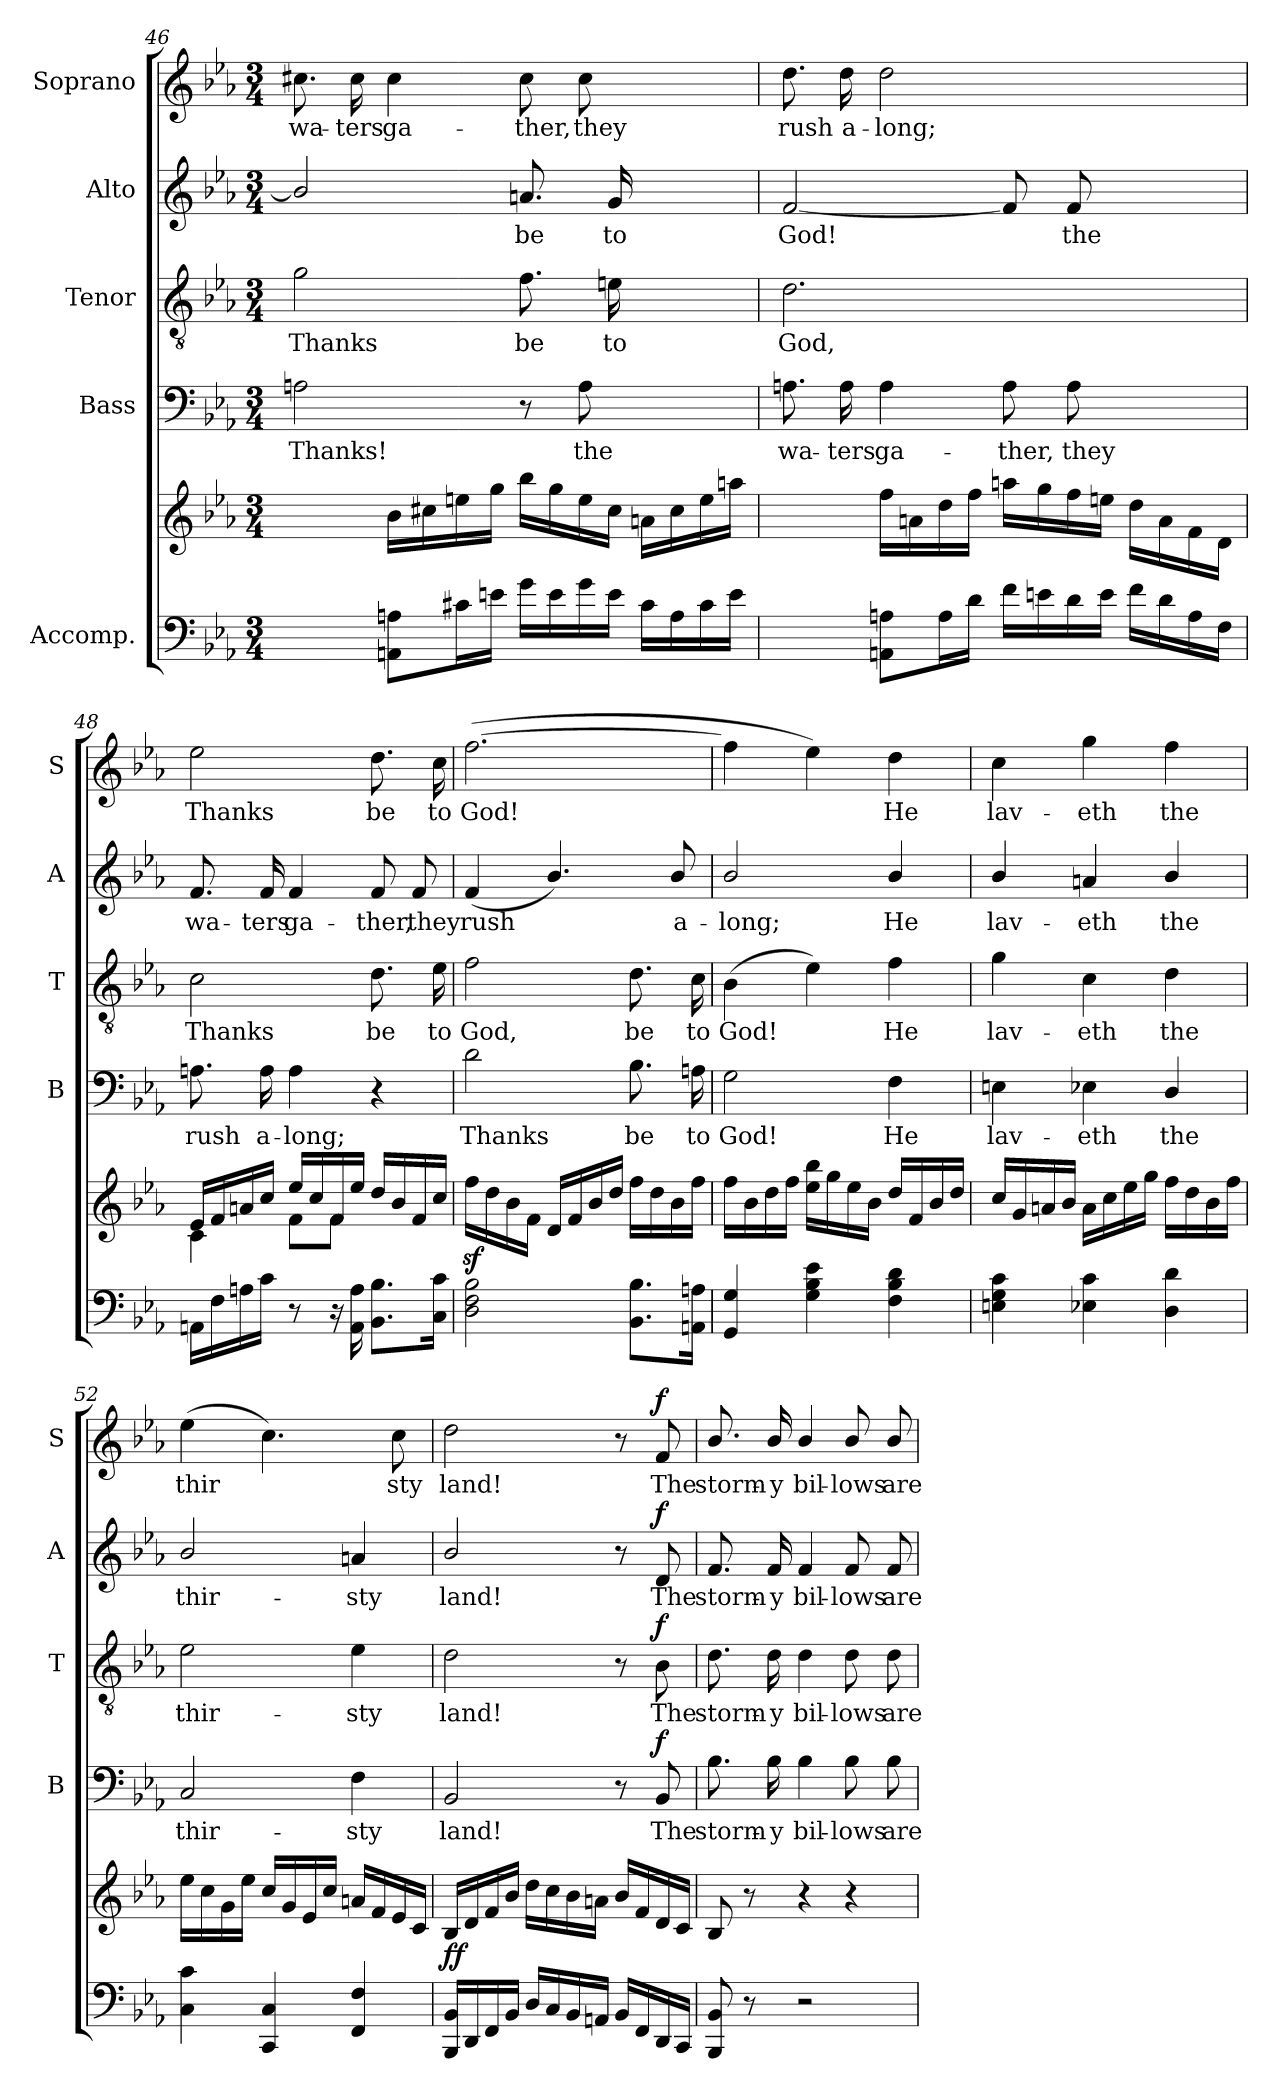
**kern	**kern	**dynam	**kern	**text	**dynam	**kern	**text	**dynam	**kern	**text	**dynam	**kern	**text	**dynam
*part5	*part5	*part5	*part4	*part4	*part4	*part3	*part3	*part3	*part2	*part2	*part2	*part1	*part1	*part1
*staff6	*staff5	*staff5/6	*staff4	*staff4	*staff4	*staff3	*staff3	*staff3	*staff2	*staff2	*staff2	*staff1	*staff1	*staff1
*I"Accomp.	*	*	*I"Bass	*	*	*I"Tenor	*	*	*I"Alto	*	*	*I"Soprano	*	*
*	*	*	*I'B	*	*	*I'T	*	*	*I'A	*	*	*I'S	*	*
!!LO:PB:g=z
*clefF4	*clefG2	*	*clefF4	*	*	*clefGv2	*	*	*clefG2	*	*	*clefG2	*	*
*k[b-e-a-]	*k[b-e-a-]	*	*k[b-e-a-]	*	*	*k[b-e-a-]	*	*	*k[b-e-a-]	*	*	*k[b-e-a-]	*	*
*E-:	*E-:	*	*E-:	*	*	*E-:	*	*	*E-:	*	*	*E-:	*	*
*M3/4	*M3/4	*	*M3/4	*	*	*M3/4	*	*	*M3/4	*	*	*M3/4	*	*
=46	=46	=46	=46	=46	=46	=46	=46	=46	=46	=46	=46	=46	=46	=46
!	!LO:N:vis=1	!	!	!LO:LY:b	!	!	!LO:LY:b	!	!	!	!	!	!LO:LY:b	!
*	*^	*	*	*	*	*	*	*	*	*	*	*	*	*
4ryy	2.ryy	4ryy	.	2An\	Thanks!	.	2g\	Thanks	.	2b-/]	.	.	8.cc#X\	wa-	.
!	!	!	!	!	!	!	!	!	!	!	!	!	!	!LO:LY:b	!
.	.	.	.	.	.	.	.	.	.	.	.	.	16cc#\	-ters	.
!	!	!	!	!	!	!	!	!	!	!	!	!	!	!LO:LY:b	!
8AAn\ 8An\L	.	16b-\LL	.	.	.	.	.	.	.	.	.	.	4cc#\	ga-	.
.	.	16cc#X\	.	.	.	.	.	.	.	.	.	.	.	.	.
16c#X\L	.	16een\	.	.	.	.	.	.	.	.	.	.	.	.	.
16en\JJ	.	16gg\JJ	.	.	.	.	.	.	.	.	.	.	.	.	.
!	!	!	!	!	!	!	!	!LO:LY:b	!	!	!LO:LY:b	!	!	!LO:LY:b	!
16g\LL	.	16bb-\LL	.	8r	.	.	8.f\	be	.	8.an/	be	.	8cc#\	-ther,	.
16e\	.	16gg\	.	.	.	.	.	.	.	.	.	.	.	.	.
!	!	!	!	!	!LO:LY:b	!	!	!	!	!	!	!	!	!LO:LY:b	!
16g\	.	16ee\	.	8A\	the	.	.	.	.	.	.	.	8cc#\	they	.
!	!	!	!	!	!	!	!	!LO:LY:b	!	!	!LO:LY:b	!	!	!	!
16e\JJ	.	16cc#\JJ	.	.	.	.	16en\	to	.	16g/	to	.	.	.	.
16c#\LL	4ryy	16an\LL	.	4ryy	.	.	4ryy	.	.	4ryy	.	.	4ryy	.	.
16A\	.	16cc#\	.	.	.	.	.	.	.	.	.	.	.	.	.
16c#\	.	16ee\	.	.	.	.	.	.	.	.	.	.	.	.	.
16e\JJ	.	16aan\JJ	.	.	.	.	.	.	.	.	.	.	.	.	.
=47	=47	=47	=47	=47	=47	=47	=47	=47	=47	=47	=47	=47	=47	=47	=47
!	!LO:N:vis=1	!	!	!	!LO:LY:b	!	!	!LO:LY:b	!	!	!LO:LY:b	!	!	!LO:LY:b	!
4ryy	2.ryy	4ryy	.	8.An\	wa-	.	2.d\	God,	.	[2f/	God!	.	8.dd\	rush	.
!	!	!	!	!	!LO:LY:b	!	!	!	!	!	!	!	!	!LO:LY:b	!
.	.	.	.	16A\	-ters	.	.	.	.	.	.	.	16dd\	a-	.
!	!	!	!	!	!LO:LY:b	!	!	!	!	!	!	!	!	!LO:LY:b	!
8AAn\ 8An\L	.	16ff\LL	.	4A\	ga-	.	.	.	.	.	.	.	2dd\	-long;	.
.	.	16an\	.	.	.	.	.	.	.	.	.	.	.	.	.
16A\L	.	16dd\	.	.	.	.	.	.	.	.	.	.	.	.	.
16d\JJ	.	16ff\JJ	.	.	.	.	.	.	.	.	.	.	.	.	.
!	!	!	!	!	!LO:LY:b	!	!	!	!	!	!	!	!	!	!
16f\LL	.	16aan\LL	.	8A\	-ther,	.	.	.	.	8f/]	.	.	.	.	.
16en\	.	16gg\	.	.	.	.	.	.	.	.	.	.	.	.	.
!	!	!	!	!	!LO:LY:b	!	!	!	!	!	!LO:LY:b	!	!	!	!
16d\	.	16ff\	.	8A\	they	.	.	.	.	8f/	the	.	.	.	.
16e\JJ	.	16een\JJ	.	.	.	.	.	.	.	.	.	.	.	.	.
16f\LL	4ryy	16dd\LL	.	4ryy	.	.	4ryy	.	.	4ryy	.	.	4ryy	.	.
16d\	.	16a\	.	.	.	.	.	.	.	.	.	.	.	.	.
16A\	.	16f\	.	.	.	.	.	.	.	.	.	.	.	.	.
16F\JJ	.	16d\JJ	.	.	.	.	.	.	.	.	.	.	.	.	.
=48	=48	=48	=48	=48	=48	=48	=48	=48	=48	=48	=48	=48	=48	=48	=48
!	!	!	!	!	!LO:LY:b	!	!	!LO:LY:b	!	!	!LO:LY:b	!	!	!LO:LY:b	!
16AAn\LL	16e-i/LL	4c\	.	8.An\	rush	.	2c\	Thanks	.	8.f/	wa-	.	2ee-i\	Thanks	.
16F\	16f/	.	.	.	.	.	.	.	.	.	.	.	.	.	.
16An\	16an/	.	.	.	.	.	.	.	.	.	.	.	.	.	.
!	!	!	!	!	!LO:LY:b	!	!	!	!	!	!LO:LY:b	!	!	!	!
16c\JJ	16cc/JJ	.	.	16A\	a-	.	.	.	.	16f/	-ters	.	.	.	.
!	!	!	!	!	!LO:LY:b	!	!	!	!	!	!LO:LY:b	!	!	!	!
8r	16ee-/LL	8f\L	.	4A\	-long;	.	.	.	.	4f/	ga-	.	.	.	.
.	16cc/	.	.	.	.	.	.	.	.	.	.	.	.	.	.
16r	16f/	8f\J	.	.	.	.	.	.	.	.	.	.	.	.	.
16AA\ 16A\	16ee-/JJ	.	.	.	.	.	.	.	.	.	.	.	.	.	.
!	!	!	!	!	!	!	!	!LO:LY:b	!	!	!LO:LY:b	!	!	!LO:LY:b	!
8.BB-\ 8.B-\L	16dd/LL	4ryy	.	4r	.	.	8.d\	be	.	8f/	-ther,	.	8.dd\	be	.
.	16b-/	.	.	.	.	.	.	.	.	.	.	.	.	.	.
!	!	!	!	!	!	!	!	!	!	!	!LO:LY:b	!	!	!	!
.	16f/	.	.	.	.	.	.	.	.	8f/	they	.	.	.	.
!	!	!	!	!	!	!	!	!LO:LY:b	!	!	!	!	!	!LO:LY:b	!
16C\ 16c\Jk	16cc/JJ	.	.	.	.	.	16e-\	to	.	.	.	.	16cc\	to	.
*	*v	*v	*	*	*	*	*	*	*	*	*	*	*	*	*
!!LO:LB:g=z
=49	=49	=49	=49	=49	=49	=49	=49	=49	=49	=49	=49	=49	=49	=49
!	!	!	!	!LO:LY:b	!	!	!LO:LY:b	!	!	!LO:LY:b	!	!	!LO:LY:b	!
2D\ 2F\ 2B-\	16ffz<\LL	.	2d\	Thanks	.	2f\	God,	.	(<4f/	rush	.	(>[2.ff\	God!	.
.	16dd\	.	.	.	.	.	.	.	.	.	.	.	.	.
.	16b-\	.	.	.	.	.	.	.	.	.	.	.	.	.
.	16f\JJ	.	.	.	.	.	.	.	.	.	.	.	.	.
.	16d/LL	.	.	.	.	.	.	.	4.b-/)	.	.	.	.	.
.	16f/	.	.	.	.	.	.	.	.	.	.	.	.	.
.	16b-/	.	.	.	.	.	.	.	.	.	.	.	.	.
.	16dd/JJ	.	.	.	.	.	.	.	.	.	.	.	.	.
!	!	!	!	!LO:LY:b	!	!	!LO:LY:b	!	!	!	!	!	!	!
8.BB-\ 8.B-\L	16ff\LL	.	8.B-\	be	.	8.d\	be	.	.	.	.	.	.	.
.	16dd\	.	.	.	.	.	.	.	.	.	.	.	.	.
!	!	!	!	!	!	!	!	!	!	!LO:LY:b	!	!	!	!
.	16b-\	.	.	.	.	.	.	.	8b-/	a-	.	.	.	.
!	!	!	!	!LO:LY:b	!	!	!LO:LY:b	!	!	!	!	!	!	!
16AAn\ 16An\Jk	16ff\JJ	.	16An\	to	.	16c\	to	.	.	.	.	.	.	.
=50	=50	=50	=50	=50	=50	=50	=50	=50	=50	=50	=50	=50	=50	=50
!	!	!	!	!LO:LY:b	!	!	!LO:LY:b	!	!	!LO:LY:b	!	!	!	!
4GG/ 4G/	16ff\LL	.	2G\	God!	.	(>4B-\	God!	.	2b-/	-long;	.	4ff\]	.	.
.	16b-\	.	.	.	.	.	.	.	.	.	.	.	.	.
.	16dd\	.	.	.	.	.	.	.	.	.	.	.	.	.
.	16ff\JJ	.	.	.	.	.	.	.	.	.	.	.	.	.
4G\ 4B-\ 4e-\	16ee-\ 16bb-\LL	.	.	.	.	4e-\)	.	.	.	.	.	4ee-\)	.	.
.	16gg\	.	.	.	.	.	.	.	.	.	.	.	.	.
.	16ee-\	.	.	.	.	.	.	.	.	.	.	.	.	.
.	16b-\JJ	.	.	.	.	.	.	.	.	.	.	.	.	.
!	!	!	!	!LO:LY:b	!	!	!LO:LY:b	!	!	!LO:LY:b	!	!	!LO:LY:b	!
4F\ 4B-\ 4d\	16dd/LL	.	4F\	He	.	4f\	He	.	4b-/	He	.	4dd\	He	.
.	16f/	.	.	.	.	.	.	.	.	.	.	.	.	.
.	16b-/	.	.	.	.	.	.	.	.	.	.	.	.	.
.	16dd/JJ	.	.	.	.	.	.	.	.	.	.	.	.	.
=51	=51	=51	=51	=51	=51	=51	=51	=51	=51	=51	=51	=51	=51	=51
!	!	!	!	!LO:LY:b	!	!	!LO:LY:b	!	!	!LO:LY:b	!	!	!LO:LY:b	!
4En\ 4G\ 4c\	16cc/LL	.	4En\	lav-	.	4g\	lav-	.	4b-/	lav-	.	4cc\	lav-	.
.	16g/	.	.	.	.	.	.	.	.	.	.	.	.	.
.	16an/	.	.	.	.	.	.	.	.	.	.	.	.	.
.	16b-/JJ	.	.	.	.	.	.	.	.	.	.	.	.	.
!	!	!	!	!LO:LY:b	!	!	!LO:LY:b	!	!	!LO:LY:b	!	!	!LO:LY:b	!
4E-X\ 4c\	16a\LL	.	4E-X\	-eth	.	4c\	-eth	.	4an/	-eth	.	4gg\	-eth	.
.	16cc\	.	.	.	.	.	.	.	.	.	.	.	.	.
.	16ee-\	.	.	.	.	.	.	.	.	.	.	.	.	.
.	16gg\JJ	.	.	.	.	.	.	.	.	.	.	.	.	.
!	!	!	!	!LO:LY:b	!	!	!LO:LY:b	!	!	!LO:LY:b	!	!	!LO:LY:b	!
4D\ 4d\	16ff\LL	.	4D/	the	.	4d\	the	.	4b-/	the	.	4ff\	the	.
.	16dd\	.	.	.	.	.	.	.	.	.	.	.	.	.
.	16b-\	.	.	.	.	.	.	.	.	.	.	.	.	.
.	16ff\JJ	.	.	.	.	.	.	.	.	.	.	.	.	.
=52	=52	=52	=52	=52	=52	=52	=52	=52	=52	=52	=52	=52	=52	=52
!	!	!	!	!LO:LY:b	!	!	!LO:LY:b	!	!	!LO:LY:b	!	!	!LO:LY:b	!
4C\ 4c\	16ee-\LL	.	2C/	thir-	.	2e-\	thir-	.	2b-/	thir-	.	(>4ee-\	thir­	.
.	16cc\	.	.	.	.	.	.	.	.	.	.	.	.	.
.	16g\	.	.	.	.	.	.	.	.	.	.	.	.	.
.	16ee-\JJ	.	.	.	.	.	.	.	.	.	.	.	.	.
4CC/ 4C/	16cc/LL	.	.	.	.	.	.	.	.	.	.	4.cc\)	.	.
.	16g/	.	.	.	.	.	.	.	.	.	.	.	.	.
.	16e-/	.	.	.	.	.	.	.	.	.	.	.	.	.
.	16cc/JJ	.	.	.	.	.	.	.	.	.	.	.	.	.
!	!	!	!	!LO:LY:b	!	!	!LO:LY:b	!	!	!LO:LY:b	!	!	!	!
4FF/ 4F/	16an/LL	.	4F\	-sty	.	4e-\	-sty	.	4an/	-sty	.	.	.	.
.	16f/	.	.	.	.	.	.	.	.	.	.	.	.	.
!	!	!	!	!	!	!	!	!	!	!	!	!	!LO:LY:b	!
.	16e-/	.	.	.	.	.	.	.	.	.	.	8cc\	sty	.
.	16c/JJ	.	.	.	.	.	.	.	.	.	.	.	.	.
=53	=53	=53	=53	=53	=53	=53	=53	=53	=53	=53	=53	=53	=53	=53
!	!	!LO:DY:b	!	!LO:LY:b	!	!	!LO:LY:b	!	!	!LO:LY:b	!	!	!LO:LY:b	!
16BBB-/ 16BB-/LL	16B-/LL	ff	2BB-/	land!	.	2d\	land!	.	2b-/	land!	.	2dd\	land!	.
16DD/	16d/	.	.	.	.	.	.	.	.	.	.	.	.	.
16FF/	16f/	.	.	.	.	.	.	.	.	.	.	.	.	.
16BB-/JJ	16b-/JJ	.	.	.	.	.	.	.	.	.	.	.	.	.
16D/LL	16dd\LL	.	.	.	.	.	.	.	.	.	.	.	.	.
16C/	16cc\	.	.	.	.	.	.	.	.	.	.	.	.	.
16BB-/	16b-\	.	.	.	.	.	.	.	.	.	.	.	.	.
16AAn/JJ	16an\JJ	.	.	.	.	.	.	.	.	.	.	.	.	.
16BB-/LL	16b-/LL	.	8r	.	.	8r	.	.	8r	.	.	8r	.	.
16FF/	16f/	.	.	.	.	.	.	.	.	.	.	.	.	.
!	!	!	!	!LO:LY:b	!LO:DY:b	!	!LO:LY:b	!LO:DY:b	!	!LO:LY:b	!LO:DY:b	!	!LO:LY:b	!LO:DY:b
16DD/	16d/	.	8BB-/	The	f	8B-\	The	f	8d/	The	f	8f/	The	f
16CC/JJ	16c/JJ	.	.	.	.	.	.	.	.	.	.	.	.	.
!!LO:LB:g=z
=54	=54	=54	=54	=54	=54	=54	=54	=54	=54	=54	=54	=54	=54	=54
!	!	!	!	!LO:LY:b	!	!	!LO:LY:b	!	!	!LO:LY:b	!	!	!LO:LY:b	!
8BBB-/ 8BB-/	8B-/	.	8.B-\	storm-	.	8.d\	storm-	.	8.f/	storm-	.	8.b-/	storm-	.
8r	8r	.	.	.	.	.	.	.	.	.	.	.	.	.
!	!	!	!	!LO:LY:b	!	!	!LO:LY:b	!	!	!LO:LY:b	!	!	!LO:LY:b	!
.	.	.	16B-\	-y	.	16d\	-y	.	16f/	-y	.	16b-/	-y	.
!	!	!	!	!LO:LY:b	!	!	!LO:LY:b	!	!	!LO:LY:b	!	!	!LO:LY:b	!
2r	4r	.	4B-\	bil-	.	4d\	bil-	.	4f/	bil-	.	4b-/	bil-	.
!	!	!	!	!LO:LY:b	!	!	!LO:LY:b	!	!	!LO:LY:b	!	!	!LO:LY:b	!
.	4r	.	8B-\	-lows	.	8d\	-lows	.	8f/	-lows	.	8b-/	-lows	.
!	!	!	!	!LO:LY:b	!	!	!LO:LY:b	!	!	!LO:LY:b	!	!	!LO:LY:b	!
.	.	.	8B-\	are	.	8d\	are	.	8f/	are	.	8b-/	are	.
=	=	=	=	=	=	=	=	=	=	=	=	=	=	=
*-	*-	*-	*-	*-	*-	*-	*-	*-	*-	*-	*-	*-	*-	*-
